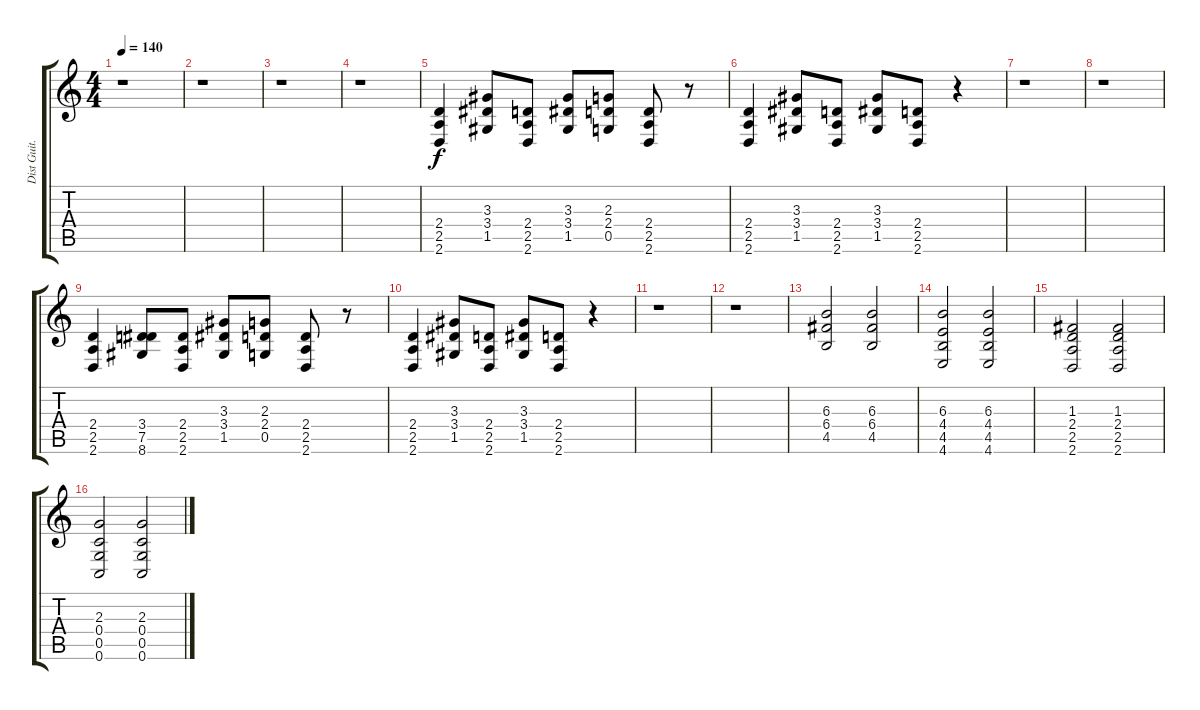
\track ("Dist Guit. " "Dist Guit.") {instrument overdrivenguitar}
\staff {score tabs}
\tuning (D4 A3 F3 C3 G2 C2) {hide}
\ts (4 4)
\tempo 140
\clef g2
\ks c
r.1{dy f} |
r.1 |
r.1 |
r.1 |
(2.4 2.5 2.6).4 (3.3 3.4 1.5).8 (2.4 2.5 2.6).8 (3.3 3.4 1.5).8 (2.3 2.4 0.5).8 (2.4 2.5 2.6).8 r.8 |
(2.4 2.5 2.6).4 (3.3 3.4 1.5).8 (2.4 2.5 2.6).8 (3.3 3.4 1.5).8 (2.4 2.5 2.6).8 r.4 |
r.1 |
r.1 |
(2.4 2.5 2.6).4 (3.4 7.5 8.6).8 (2.4 2.5 2.6).8 (3.3 3.4 1.5).8 (2.3 2.4 0.5).8 (2.4 2.5 2.6).8 r.8 |
(2.4 2.5 2.6).4 (3.3 3.4 1.5).8 (2.4 2.5 2.6).8 (3.3 3.4 1.5).8 (2.4 2.5 2.6).8 r.4 |
r.1 |
r.1 |
(6.3 6.4 4.5).2 (6.3 6.4 4.5).2 |
(6.3 4.4 4.5 4.6).2 (6.3 4.4 4.5 4.6).2 |
(1.3 2.4 2.5 2.6).2 (1.3 2.4 2.5 2.6).2 |
(2.3 0.4 0.5 0.6).2 (2.3 0.4 0.5 0.6).2
